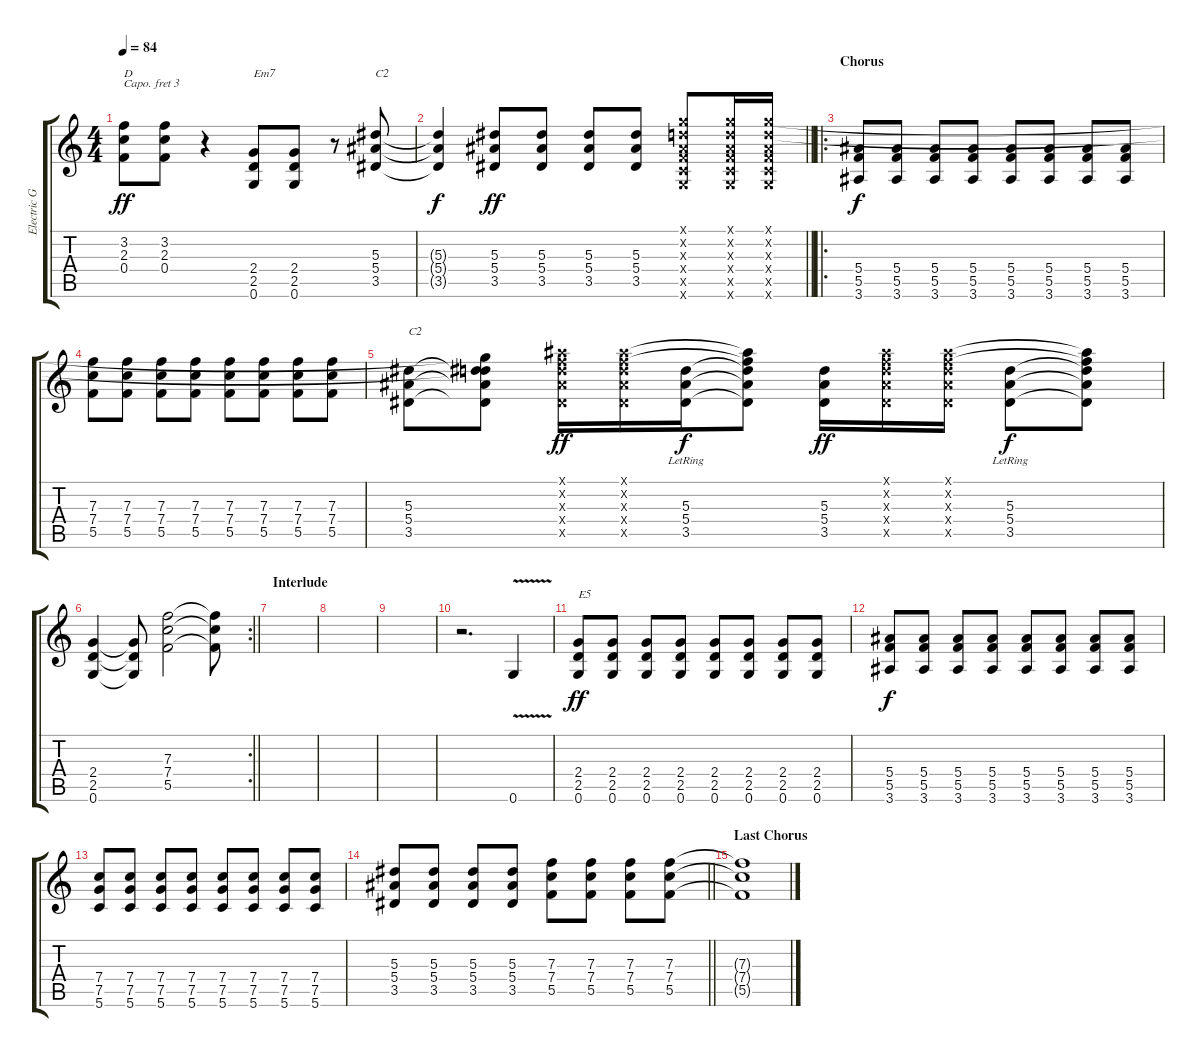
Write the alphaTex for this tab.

\track ("Electric Guitar (Overdriven)" "Electric G") {instrument overdrivenguitar}
\staff {score tabs}
\capo 3
\tuning (E4 B3 G3 D3 A2 E2) {hide}
\ts (4 4)
\tempo 84
\clef g2
\ks c
(3.2 2.3 0.4).8{txt "D" dy ff} (3.2 2.3 0.4).8 r.4 (2.4 2.5 0.6).8{txt "Em7"} (2.4 2.5 0.6).8 r.8 (5.3 5.4 3.5).8{txt "C2"} |
\barLineRight lightlight
(5.3{t} 5.4{t} 3.5{t}).4{dy f} (5.3 5.4 3.5).8{dy ff} (5.3 5.4 3.5).8 (5.3 5.4 3.5).8 (5.3 5.4 3.5).8 (0.1{x} 0.2{x} 0.3{x} 0.4{x} 0.5{x} 0.6{x}).8 (0.1{x} 0.2{x} 0.3{x} 0.4{x} 0.5{x} 0.6{x}).16 (0.1{x} 0.2{x} 0.3{x} 0.4{x} 0.5{x} 0.6{x}).16 |
\ro
\section ("" "Chorus")
(5.4 5.5 3.6).8{dy f} (5.4 5.5 3.6).8 (5.4 5.5 3.6).8 (5.4 5.5 3.6).8 (5.4 5.5 3.6).8 (5.4 5.5 3.6).8 (5.4 5.5 3.6).8 (5.4 5.5 3.6).8 |
(7.3 7.4 5.5).8 (7.3 7.4 5.5).8 (7.3 7.4 5.5).8 (7.3 7.4 5.5).8 (7.3 7.4 5.5).8 (7.3 7.4 5.5).8 (7.3 7.4 5.5).8 (7.3 7.4 5.5).8 |
(5.3 5.4 3.5).8{txt "C2"} (0.1{t} 0.2{t} 5.3{t} 5.4{t} 3.5{t}).8 (3.1{x} 3.2{x} 5.3{x} 5.4{x} 3.5{x}).16{dy ff} (3.1{x} 3.2{x} 5.3{x} 5.4{x} 3.5{x}).16 (5.3 5.4{lr} 3.5).16{dy f} (3.1{t} 3.2{t} 5.3{t} 5.4{t} 3.5{t}).8 (5.3 5.4 3.5).16{dy ff} (3.1{x} 3.2{x} 5.3{x} 5.4{x} 3.5{x}).16 (3.1{x} 3.2{x} 5.3{x} 5.4{x} 3.5{x}).16 (5.3 5.4 3.5{lr}).8{dy f} (3.1{t} 3.2{t} 5.3{t} 5.4{t} 3.5{t}).8 |
\rc 2
\barLineRight lightlight
(2.4 2.5 0.6).4 (2.4{t} 2.5{t} 0.6{t}).8 (7.3 7.4 5.5).2 (7.3{t} 7.4{t} 5.5{t}).8 |
\section ("" "Interlude")
|
|
|
r.2{d volume 0} 0.6{v}.4{volume 14} |
(2.4 2.5 0.6).8{txt "E5" dy ff} (2.4 2.5 0.6).8 (2.4 2.5 0.6).8 (2.4 2.5 0.6).8 (2.4 2.5 0.6).8 (2.4 2.5 0.6).8 (2.4 2.5 0.6).8 (2.4 2.5 0.6).8 |
(5.4 5.5 3.6).8{dy f} (5.4 5.5 3.6).8 (5.4 5.5 3.6).8 (5.4 5.5 3.6).8 (5.4 5.5 3.6).8 (5.4 5.5 3.6).8 (5.4 5.5 3.6).8 (5.4 5.5 3.6).8 |
(7.4 7.5 5.6).8 (7.4 7.5 5.6).8 (7.4 7.5 5.6).8 (7.4 7.5 5.6).8 (7.4 7.5 5.6).8 (7.4 7.5 5.6).8 (7.4 7.5 5.6).8 (7.4 7.5 5.6).8 |
\barLineRight lightlight
(5.3 5.4 3.5).8 (5.3 5.4 3.5).8 (5.3 5.4 3.5).8 (5.3 5.4 3.5).8 (7.3 7.4 5.5).8 (7.3 7.4 5.5).8 (7.3 7.4 5.5).8 (7.3 7.4 5.5).8 |
\section ("" "Last Chorus")
(7.3{t} 7.4{t} 5.5{t}).1{volume 0}
